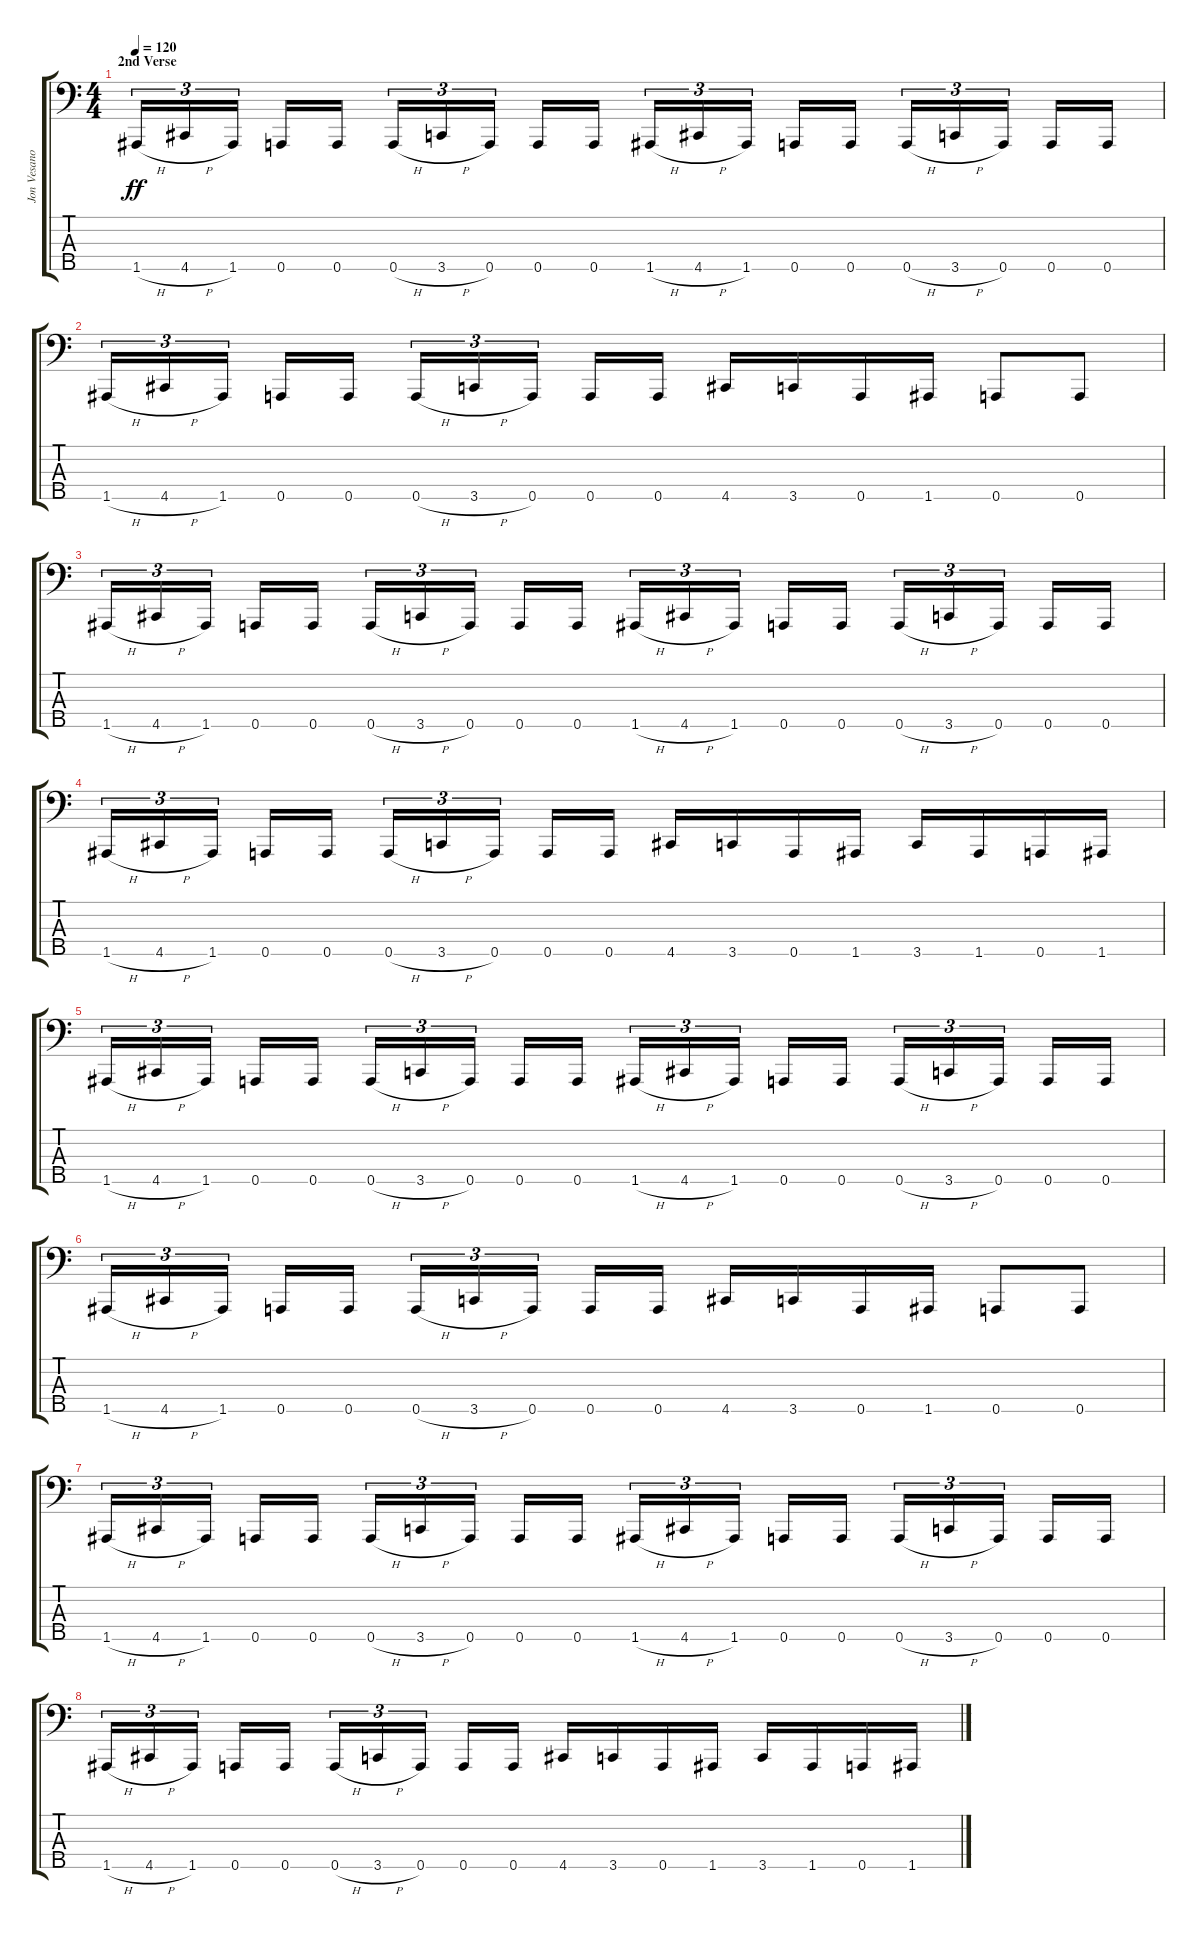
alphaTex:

\track ("Jon Vesano" "Jon Vesano") {instrument electricbassfinger}
\staff {score tabs}
\tuning (G2 D2 A1 E1 A0) {hide}
\ts (4 4)
\section ("" "2nd Verse")
\tempo 120
\clef f4
\ks c
1.5{h}.16{tu (3 2) dy ff} 4.5{h}.16{tu (3 2)} 1.5.16{tu (3 2) beam splitsecondary} 0.5.16 0.5.16 0.5{h}.16{tu (3 2)} 3.5{h}.16{tu (3 2)} 0.5.16{tu (3 2) beam splitsecondary} 0.5.16 0.5.16 1.5{h}.16{tu (3 2)} 4.5{h}.16{tu (3 2)} 1.5.16{tu (3 2) beam splitsecondary} 0.5.16 0.5.16 0.5{h}.16{tu (3 2)} 3.5{h}.16{tu (3 2)} 0.5.16{tu (3 2) beam splitsecondary} 0.5.16 0.5.16 |
1.5{h}.16{tu (3 2)} 4.5{h}.16{tu (3 2)} 1.5.16{tu (3 2) beam splitsecondary} 0.5.16 0.5.16 0.5{h}.16{tu (3 2)} 3.5{h}.16{tu (3 2)} 0.5.16{tu (3 2) beam splitsecondary} 0.5.16 0.5.16 4.5.16 3.5.16 0.5.16 1.5.16 0.5.8 0.5.8 |
1.5{h}.16{tu (3 2)} 4.5{h}.16{tu (3 2)} 1.5.16{tu (3 2) beam splitsecondary} 0.5.16 0.5.16 0.5{h}.16{tu (3 2)} 3.5{h}.16{tu (3 2)} 0.5.16{tu (3 2) beam splitsecondary} 0.5.16 0.5.16 1.5{h}.16{tu (3 2)} 4.5{h}.16{tu (3 2)} 1.5.16{tu (3 2) beam splitsecondary} 0.5.16 0.5.16 0.5{h}.16{tu (3 2)} 3.5{h}.16{tu (3 2)} 0.5.16{tu (3 2) beam splitsecondary} 0.5.16 0.5.16 |
1.5{h}.16{tu (3 2)} 4.5{h}.16{tu (3 2)} 1.5.16{tu (3 2) beam splitsecondary} 0.5.16 0.5.16 0.5{h}.16{tu (3 2)} 3.5{h}.16{tu (3 2)} 0.5.16{tu (3 2) beam splitsecondary} 0.5.16 0.5.16 4.5.16 3.5.16 0.5.16 1.5.16 3.5.16 1.5.16 0.5.16 1.5.16 |
1.5{h}.16{tu (3 2)} 4.5{h}.16{tu (3 2)} 1.5.16{tu (3 2) beam splitsecondary} 0.5.16 0.5.16 0.5{h}.16{tu (3 2)} 3.5{h}.16{tu (3 2)} 0.5.16{tu (3 2) beam splitsecondary} 0.5.16 0.5.16 1.5{h}.16{tu (3 2)} 4.5{h}.16{tu (3 2)} 1.5.16{tu (3 2) beam splitsecondary} 0.5.16 0.5.16 0.5{h}.16{tu (3 2)} 3.5{h}.16{tu (3 2)} 0.5.16{tu (3 2) beam splitsecondary} 0.5.16 0.5.16 |
1.5{h}.16{tu (3 2)} 4.5{h}.16{tu (3 2)} 1.5.16{tu (3 2) beam splitsecondary} 0.5.16 0.5.16 0.5{h}.16{tu (3 2)} 3.5{h}.16{tu (3 2)} 0.5.16{tu (3 2) beam splitsecondary} 0.5.16 0.5.16 4.5.16 3.5.16 0.5.16 1.5.16 0.5.8 0.5.8 |
1.5{h}.16{tu (3 2)} 4.5{h}.16{tu (3 2)} 1.5.16{tu (3 2) beam splitsecondary} 0.5.16 0.5.16 0.5{h}.16{tu (3 2)} 3.5{h}.16{tu (3 2)} 0.5.16{tu (3 2) beam splitsecondary} 0.5.16 0.5.16 1.5{h}.16{tu (3 2)} 4.5{h}.16{tu (3 2)} 1.5.16{tu (3 2) beam splitsecondary} 0.5.16 0.5.16 0.5{h}.16{tu (3 2)} 3.5{h}.16{tu (3 2)} 0.5.16{tu (3 2) beam splitsecondary} 0.5.16 0.5.16 |
1.5{h}.16{tu (3 2)} 4.5{h}.16{tu (3 2)} 1.5.16{tu (3 2) beam splitsecondary} 0.5.16 0.5.16 0.5{h}.16{tu (3 2)} 3.5{h}.16{tu (3 2)} 0.5.16{tu (3 2) beam splitsecondary} 0.5.16 0.5.16 4.5.16 3.5.16 0.5.16 1.5.16 3.5.16 1.5.16 0.5.16 1.5.16
